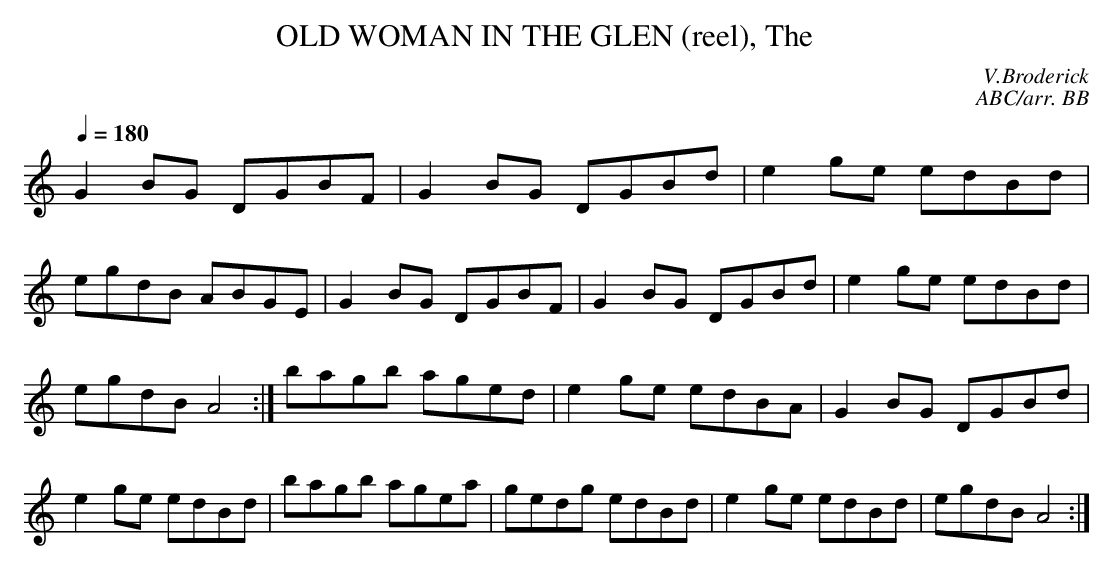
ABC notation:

X:1
T:OLD WOMAN IN THE GLEN (reel), The   \
C:V.Broderick\
C:ABC/arr. BB\
M:C\
L:1/8\
Q:1/4=180\
K:Am\
G2BG DGBF|G2BG DGBd|e2ge edBd|egdB ABGE|\
G2BG DGBF|G2BG DGBd|e2ge edBd|egdB A4:|\
bagb aged|e2ge edBA|G2BG DGBd|e2ge edBd|\
bagb agea|gedg edBd|e2ge edBd|egdB A4:|\
\
\
